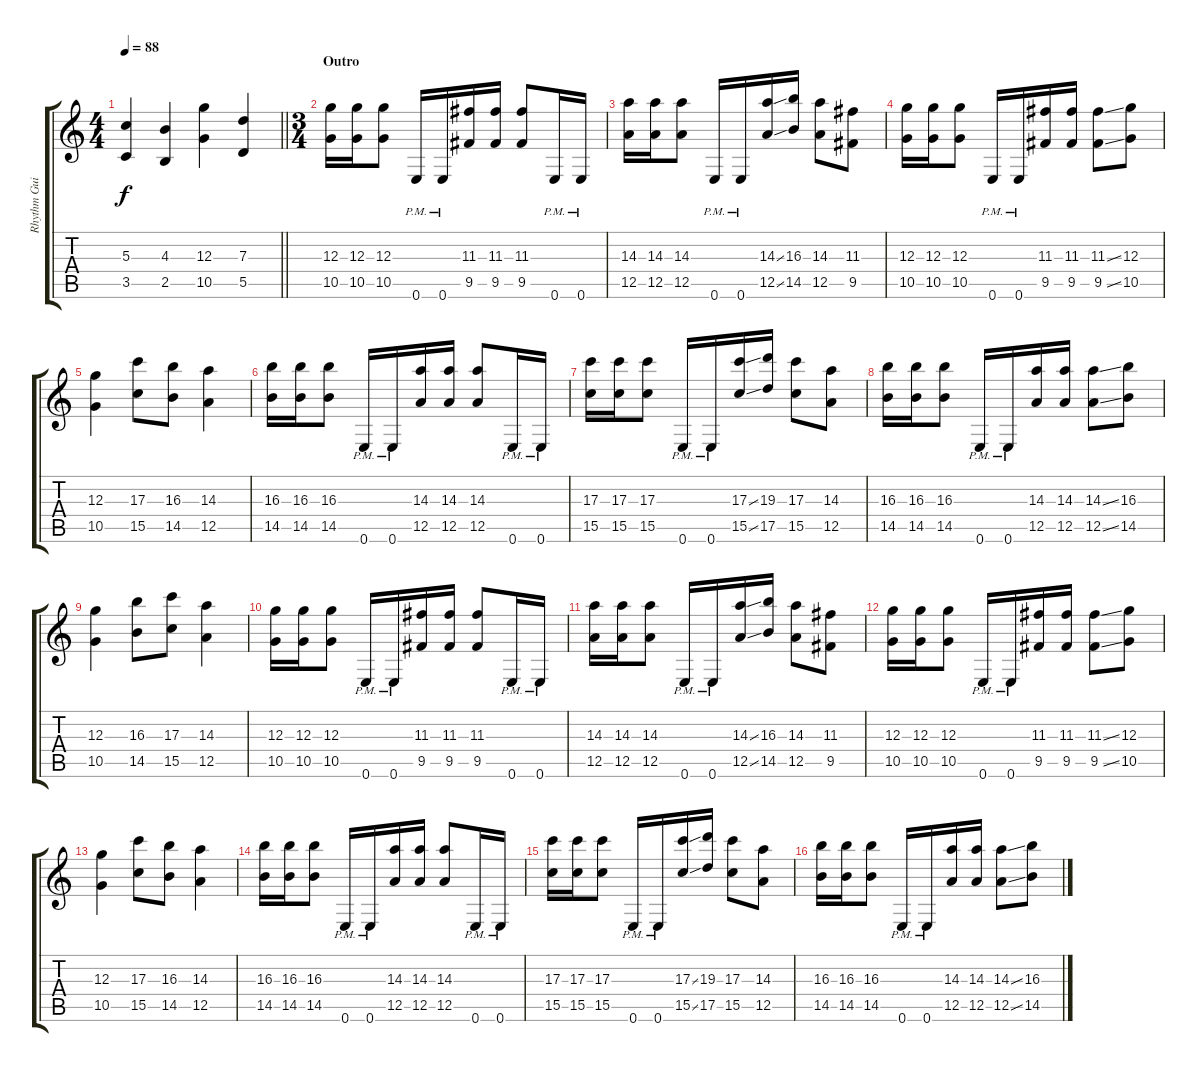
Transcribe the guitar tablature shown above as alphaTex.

\track ("Rhythm Guitar II" "Rhythm Gui") {instrument overdrivenguitar}
\staff {score tabs}
\tuning (E4 B3 G3 D3 A2 E2) {hide}
\ts (4 4)
\tempo 88
\clef g2
\barLineRight lightlight
\ks c
(5.3 3.5).4{dy f} (4.3 2.5).4 (12.3 10.5).4 (7.3 5.5).4 |
\ts (3 4)
\section ("" "Outro")
(12.3 10.5).16 (12.3 10.5).16 (12.3 10.5).8 0.6{pm}.16 0.6{pm}.16 (11.3 9.5).16 (11.3 9.5).16 (11.3 9.5).8 0.6{pm}.16 0.6{pm}.16 |
(14.3 12.5).16 (14.3 12.5).16 (14.3 12.5).8 0.6{pm}.16 0.6{pm}.16 (14.3{ss} 12.5{ss}).16 (16.3 14.5).16 (14.3 12.5).8 (11.3 9.5).8 |
(12.3 10.5).16 (12.3 10.5).16 (12.3 10.5).8 0.6{pm}.16 0.6{pm}.16 (11.3 9.5).16 (11.3 9.5).16 (11.3{ss} 9.5{ss}).8 (12.3 10.5).8 |
(12.3 10.5).4 (17.3 15.5).8 (16.3 14.5).8 (14.3 12.5).4 |
(16.3 14.5).16 (16.3 14.5).16 (16.3 14.5).8 0.6{pm}.16 0.6{pm}.16 (14.3 12.5).16 (14.3 12.5).16 (14.3 12.5).8 0.6{pm}.16 0.6{pm}.16 |
(17.3 15.5).16 (17.3 15.5).16 (17.3 15.5).8 0.6{pm}.16 0.6{pm}.16 (17.3{ss} 15.5{ss}).16 (19.3 17.5).16 (17.3 15.5).8 (14.3 12.5).8 |
(16.3 14.5).16 (16.3 14.5).16 (16.3 14.5).8 0.6{pm}.16 0.6{pm}.16 (14.3 12.5).16 (14.3 12.5).16 (14.3{ss} 12.5{ss}).8 (16.3 14.5).8 |
(12.3 10.5).4 (16.3 14.5).8 (17.3 15.5).8 (14.3 12.5).4 |
(12.3 10.5).16 (12.3 10.5).16 (12.3 10.5).8 0.6{pm}.16 0.6{pm}.16 (11.3 9.5).16 (11.3 9.5).16 (11.3 9.5).8 0.6{pm}.16 0.6{pm}.16 |
(14.3 12.5).16 (14.3 12.5).16 (14.3 12.5).8 0.6{pm}.16 0.6{pm}.16 (14.3{ss} 12.5{ss}).16 (16.3 14.5).16 (14.3 12.5).8 (11.3 9.5).8 |
(12.3 10.5).16 (12.3 10.5).16 (12.3 10.5).8 0.6{pm}.16 0.6{pm}.16 (11.3 9.5).16 (11.3 9.5).16 (11.3{ss} 9.5{ss}).8 (12.3 10.5).8 |
(12.3 10.5).4 (17.3 15.5).8 (16.3 14.5).8 (14.3 12.5).4 |
(16.3 14.5).16 (16.3 14.5).16 (16.3 14.5).8 0.6{pm}.16 0.6{pm}.16 (14.3 12.5).16 (14.3 12.5).16 (14.3 12.5).8 0.6{pm}.16 0.6{pm}.16 |
(17.3 15.5).16 (17.3 15.5).16 (17.3 15.5).8 0.6{pm}.16 0.6{pm}.16 (17.3{ss} 15.5{ss}).16 (19.3 17.5).16 (17.3 15.5).8 (14.3 12.5).8 |
(16.3 14.5).16 (16.3 14.5).16 (16.3 14.5).8 0.6{pm}.16 0.6{pm}.16 (14.3 12.5).16 (14.3 12.5).16 (14.3{ss} 12.5{ss}).8 (16.3 14.5).8
